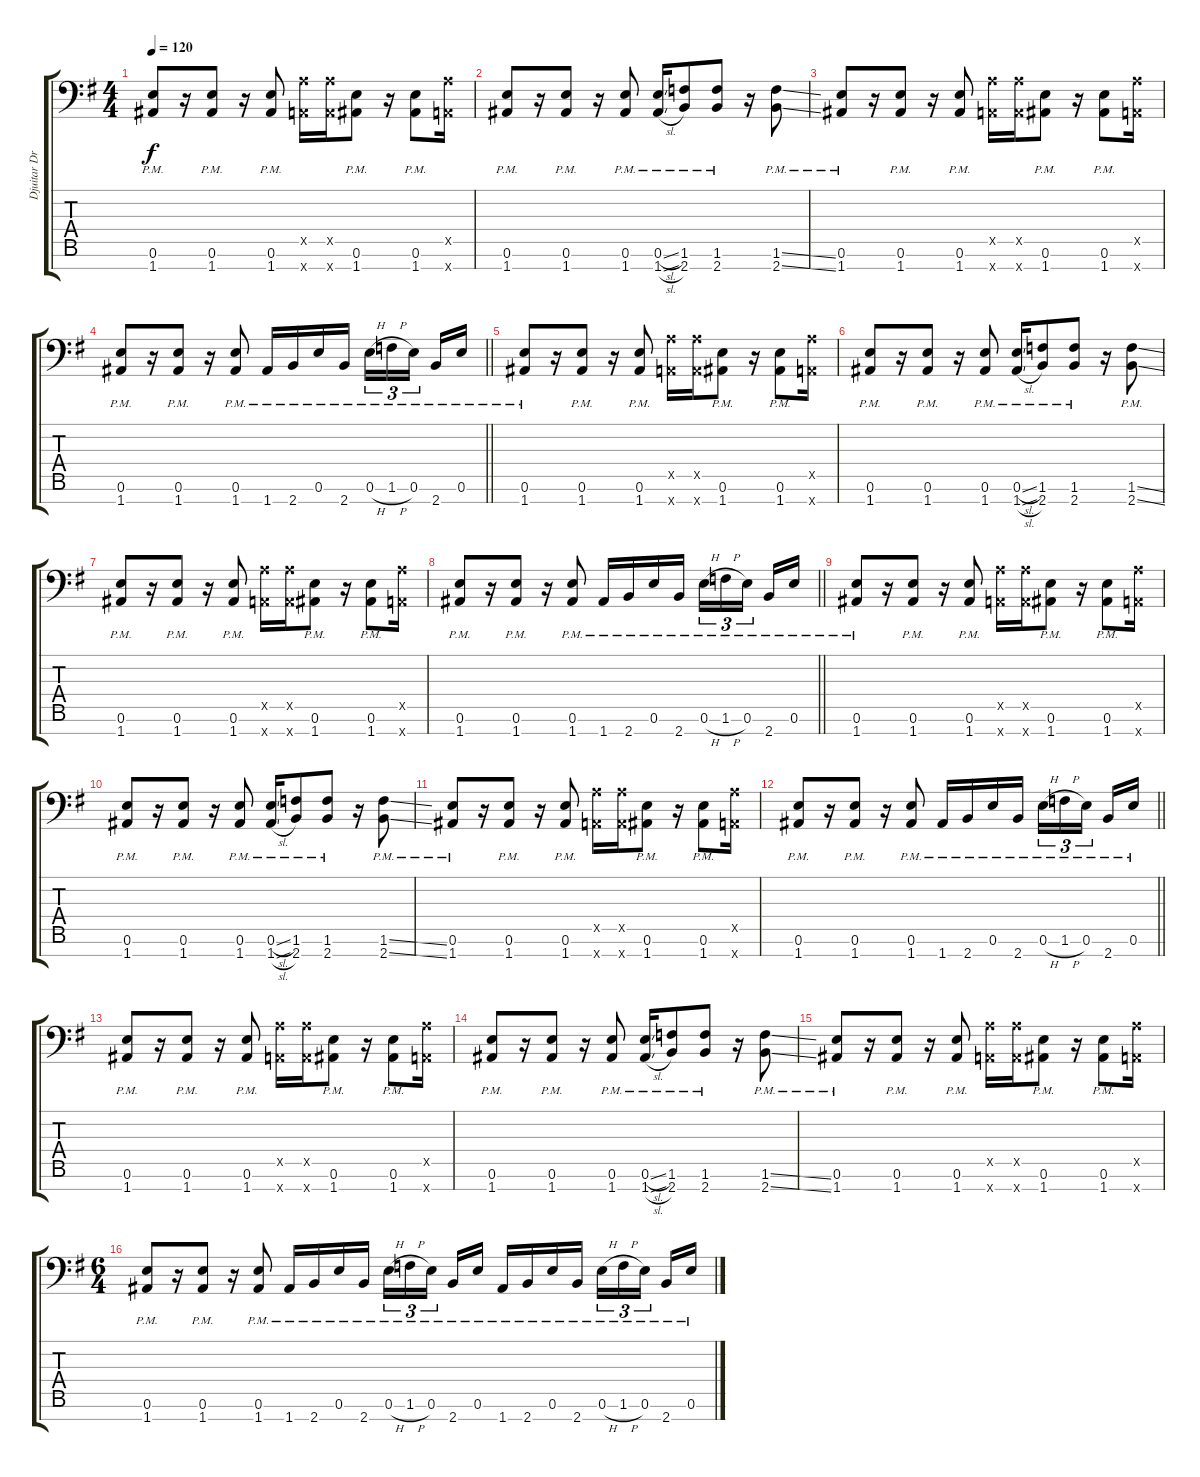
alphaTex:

\track ("Djuitar Dropped A" "Djuitar Dr") {instrument distortionguitar}
\staff {score tabs}
\tuning (E4 B3 G3 D3 A2 E2 A1) {hide}
\ts (4 4)
\section ("" "")
\tempo 120
\clef f4
\ks eminor
(0.6{pm} 1.7{pm}).8{dy f} r.16 (0.6{pm} 1.7{pm}).8 r.16 (0.6{pm} 1.7{pm}).8 (0.5{x} 0.7{x}).16 (0.5{x} 0.7{x}).16 (0.6{pm} 1.7{pm}).8 r.16 (0.6{pm} 1.7{pm}).8 (0.5{x} 0.7{x}).16 |
(0.6{pm} 1.7{pm}).8 r.16 (0.6{pm} 1.7{pm}).8 r.16 (0.6{pm} 1.7{pm}).8 (0.6{sl pm} 1.7{sl pm}).16 (1.6{pm} 2.7{pm}).8 (1.6{pm} 2.7{pm}).8 r.16 (1.6{ss pm} 2.7{ss pm}).8 |
(0.6{pm} 1.7{pm}).8 r.16 (0.6{pm} 1.7{pm}).8 r.16 (0.6{pm} 1.7{pm}).8 (0.5{x} 0.7{x}).16 (0.5{x} 0.7{x}).16 (0.6{pm} 1.7{pm}).8 r.16 (0.6{pm} 1.7{pm}).8 (0.5{x} 0.7{x}).16 |
\barLineRight lightlight
(0.6{pm} 1.7{pm}).8 r.16 (0.6{pm} 1.7{pm}).8 r.16 (0.6{pm} 1.7{pm}).8 1.7{pm}.16 2.7{pm}.16 0.6{pm}.16 2.7{pm}.16 0.6{h pm}.16{tu (3 2)} 1.6{h pm}.16{tu (3 2)} 0.6{pm}.16{tu (3 2) beam splitsecondary} 2.7{pm}.16 0.6{pm}.16 |
(0.6{pm} 1.7{pm}).8 r.16 (0.6{pm} 1.7{pm}).8 r.16 (0.6{pm} 1.7{pm}).8 (0.5{x} 0.7{x}).16 (0.5{x} 0.7{x}).16 (0.6{pm} 1.7{pm}).8 r.16 (0.6{pm} 1.7{pm}).8 (0.5{x} 0.7{x}).16 |
(0.6{pm} 1.7{pm}).8 r.16 (0.6{pm} 1.7{pm}).8 r.16 (0.6{pm} 1.7{pm}).8 (0.6{sl pm} 1.7{sl pm}).16 (1.6{pm} 2.7{pm}).8 (1.6{pm} 2.7{pm}).8 r.16 (1.6{ss pm} 2.7{ss pm}).8 |
(0.6{pm} 1.7{pm}).8 r.16 (0.6{pm} 1.7{pm}).8 r.16 (0.6{pm} 1.7{pm}).8 (0.5{x} 0.7{x}).16 (0.5{x} 0.7{x}).16 (0.6{pm} 1.7{pm}).8 r.16 (0.6{pm} 1.7{pm}).8 (0.5{x} 0.7{x}).16 |
\barLineRight lightlight
(0.6{pm} 1.7{pm}).8 r.16 (0.6{pm} 1.7{pm}).8 r.16 (0.6{pm} 1.7{pm}).8 1.7{pm}.16 2.7{pm}.16 0.6{pm}.16 2.7{pm}.16 0.6{h pm}.16{tu (3 2)} 1.6{h pm}.16{tu (3 2)} 0.6{pm}.16{tu (3 2) beam splitsecondary} 2.7{pm}.16 0.6{pm}.16 |
(0.6{pm} 1.7{pm}).8 r.16 (0.6{pm} 1.7{pm}).8 r.16 (0.6{pm} 1.7{pm}).8 (0.5{x} 0.7{x}).16 (0.5{x} 0.7{x}).16 (0.6{pm} 1.7{pm}).8 r.16 (0.6{pm} 1.7{pm}).8 (0.5{x} 0.7{x}).16 |
(0.6{pm} 1.7{pm}).8 r.16 (0.6{pm} 1.7{pm}).8 r.16 (0.6{pm} 1.7{pm}).8 (0.6{sl pm} 1.7{sl pm}).16 (1.6{pm} 2.7{pm}).8 (1.6{pm} 2.7{pm}).8 r.16 (1.6{ss pm} 2.7{ss pm}).8 |
(0.6{pm} 1.7{pm}).8 r.16 (0.6{pm} 1.7{pm}).8 r.16 (0.6{pm} 1.7{pm}).8 (0.5{x} 0.7{x}).16 (0.5{x} 0.7{x}).16 (0.6{pm} 1.7{pm}).8 r.16 (0.6{pm} 1.7{pm}).8 (0.5{x} 0.7{x}).16 |
\barLineRight lightlight
(0.6{pm} 1.7{pm}).8 r.16 (0.6{pm} 1.7{pm}).8 r.16 (0.6{pm} 1.7{pm}).8 1.7{pm}.16 2.7{pm}.16 0.6{pm}.16 2.7{pm}.16 0.6{h pm}.16{tu (3 2)} 1.6{h pm}.16{tu (3 2)} 0.6{pm}.16{tu (3 2) beam splitsecondary} 2.7{pm}.16 0.6{pm}.16 |
(0.6{pm} 1.7{pm}).8 r.16 (0.6{pm} 1.7{pm}).8 r.16 (0.6{pm} 1.7{pm}).8 (0.5{x} 0.7{x}).16 (0.5{x} 0.7{x}).16 (0.6{pm} 1.7{pm}).8 r.16 (0.6{pm} 1.7{pm}).8 (0.5{x} 0.7{x}).16 |
(0.6{pm} 1.7{pm}).8 r.16 (0.6{pm} 1.7{pm}).8 r.16 (0.6{pm} 1.7{pm}).8 (0.6{sl pm} 1.7{sl pm}).16 (1.6{pm} 2.7{pm}).8 (1.6{pm} 2.7{pm}).8 r.16 (1.6{ss pm} 2.7{ss pm}).8 |
(0.6{pm} 1.7{pm}).8 r.16 (0.6{pm} 1.7{pm}).8 r.16 (0.6{pm} 1.7{pm}).8 (0.5{x} 0.7{x}).16 (0.5{x} 0.7{x}).16 (0.6{pm} 1.7{pm}).8 r.16 (0.6{pm} 1.7{pm}).8 (0.5{x} 0.7{x}).16 |
\ts (6 4)
(0.6{pm} 1.7{pm}).8 r.16 (0.6{pm} 1.7{pm}).8 r.16 (0.6{pm} 1.7{pm}).8 1.7{pm}.16 2.7{pm}.16 0.6{pm}.16 2.7{pm}.16 0.6{h pm}.16{tu (3 2)} 1.6{h pm}.16{tu (3 2)} 0.6{pm}.16{tu (3 2) beam splitsecondary} 2.7{pm}.16 0.6{pm}.16 1.7{pm}.16 2.7{pm}.16 0.6{pm}.16 2.7{pm}.16{beam splitsecondary} 0.6{h pm}.16{tu (3 2)} 1.6{h pm}.16{tu (3 2)} 0.6{pm}.16{tu (3 2) beam splitsecondary} 2.7{pm}.16 0.6{pm}.16
